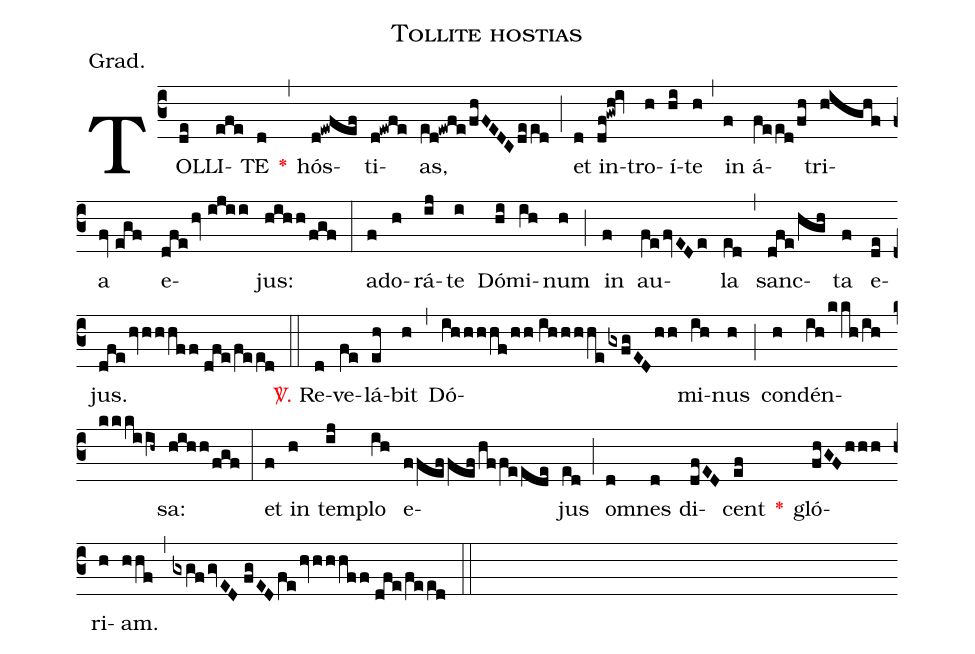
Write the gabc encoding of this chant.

name:Tollite hostias;
annotation:Grad.;
mode:V.;
office-part:Gradual;
%%
(c3) TOL(de)LI(efe)TE(d) <v>\red{*}</v>(,) hós(d!ewfef)ti(d!ewfe)as,(ed!ewfe/fhFEDCdeed) (;) et(d) in(df!gwh!iv)tro(h)í(hi)te(h) (,) in(f) á(feed/fh)tri(highf)a(fv//egf) e(dfehv//ijii)jus:(hihh/fgf) (:) a(f)do(h)rá(ij)te(i) Dó(hi)mi(ih)num(h) (;) in(f) au(fefvEDe)la(ed) (,) sanc(dfe/hgh)ta(f) e(de)jus.(dfe/hvhhhff//dfe/feed) (::) <v>\red{\Vbar.}</v> Re(d)ve(fe)lá(eh)bit(h) (,) Dó(ihhhhf/hh//ihhhhe/gxfgEDhh)mi(ih)nus(h) (;) con(h)dén(ih/kkh/ih/kkkiih~)sa:(hihh/fgf) (:) et(f) in(h) tem(ij)plo(ih) e(ffeffef/hffeede)jus(ed) (;) om(d)nes(d) di(dfED)cent(ef) <v>\red{*}</v>() gló(fhGFhhh)ri(h)am.(hhf) (,) (gxgf/gvED//fgEDfe/hvhhhff//dfe/feed) (::)
